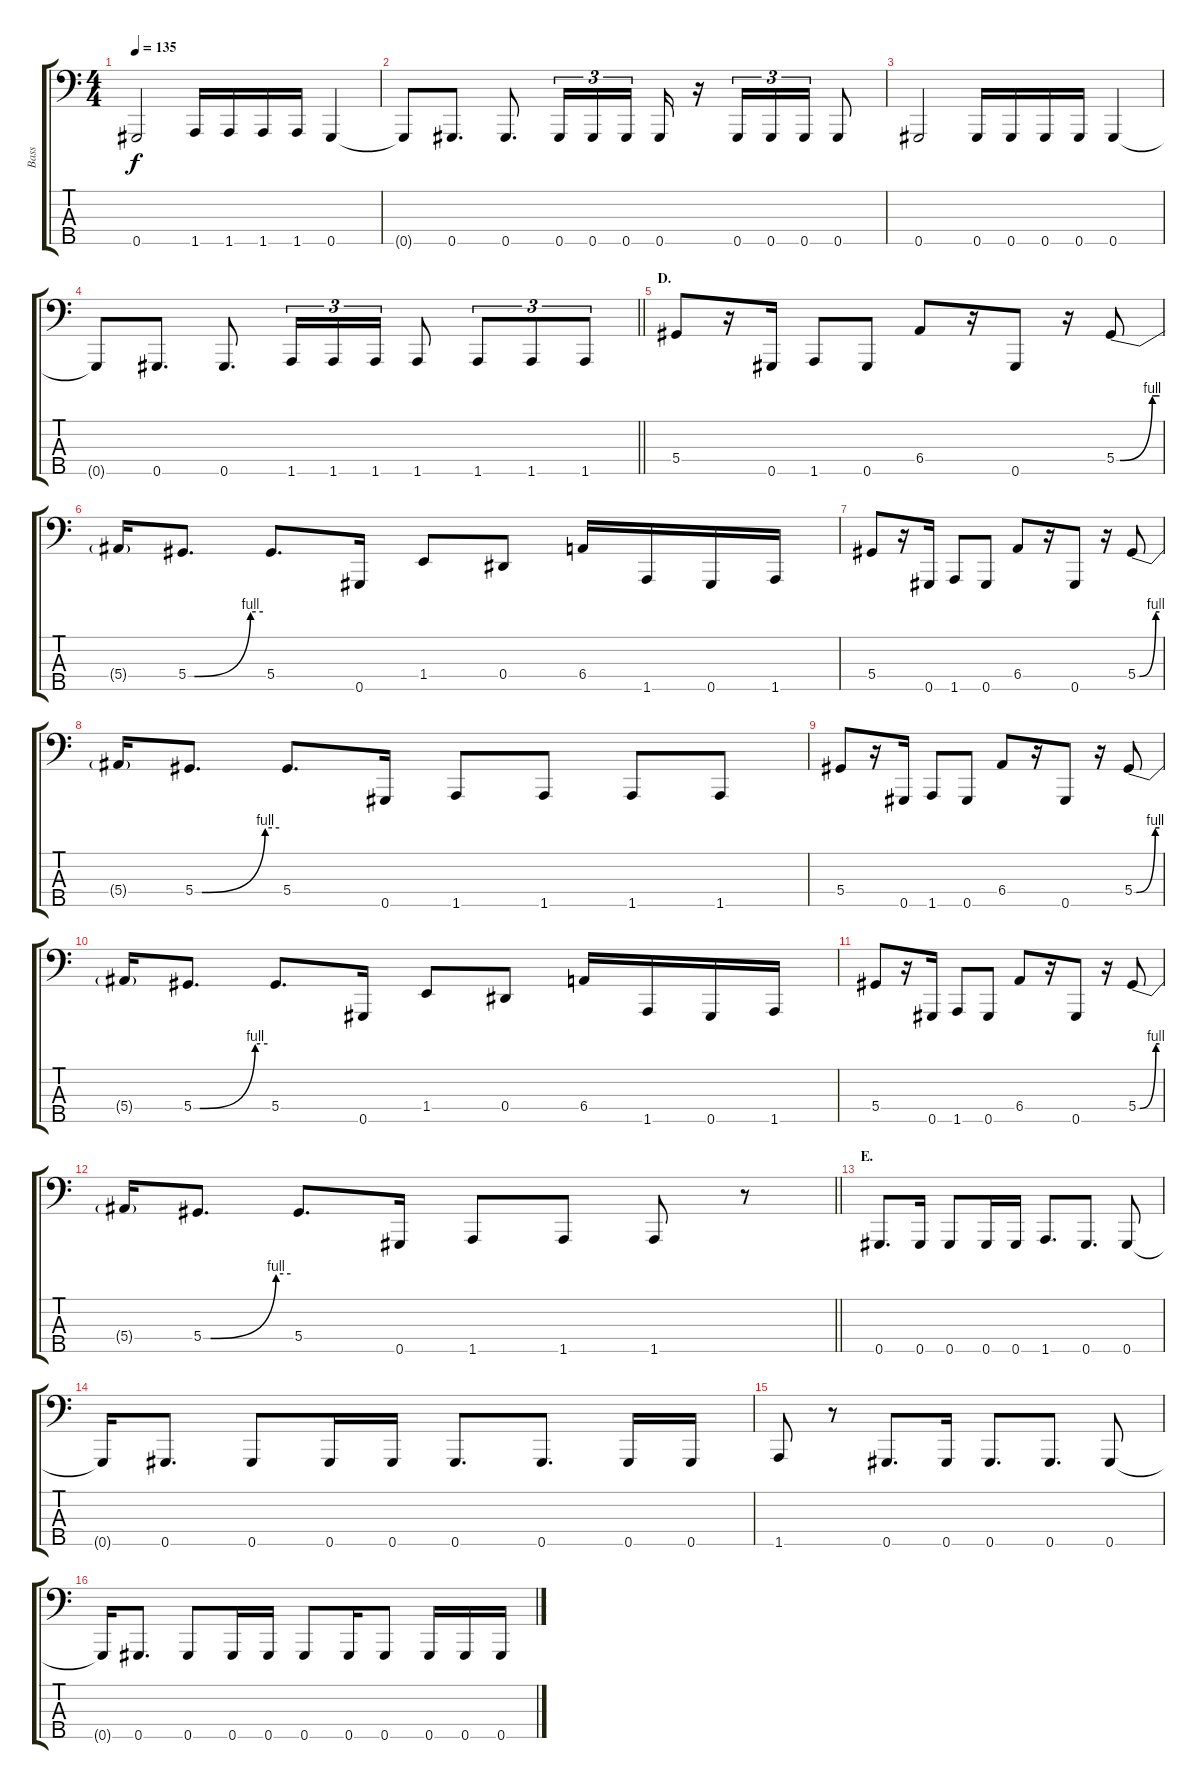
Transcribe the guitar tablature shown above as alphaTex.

\track ("Bass" "Bass") {instrument electricbasspick}
\staff {score tabs}
\tuning (Gb2 Db2 Ab1 Eb1 Ab0) {hide}
\ts (4 4)
\tempo 135
\clef f4
\ks c
0.5.2{dy f} 1.5.16 1.5.16 1.5.16 1.5.16 0.5.4 |
0.5{t}.8 0.5.8{d} 0.5.8{d} 0.5.16{tu (3 2)} 0.5.16{tu (3 2)} 0.5.16{tu (3 2) beam splitsecondary} 0.5.16 r.16 0.5.16{tu (3 2)} 0.5.16{tu (3 2)} 0.5.16{tu (3 2)} 0.5.8 |
0.5.2 0.5.16 0.5.16 0.5.16 0.5.16 0.5.4 |
\barLineRight lightlight
0.5{t}.8 0.5.8{d} 0.5.8{d} 1.5.16{tu (3 2)} 1.5.16{tu (3 2)} 1.5.16{tu (3 2)} 1.5.8 1.5.8{tu (3 2)} 1.5.8{tu (3 2)} 1.5.8{tu (3 2)} |
\section ("" "D.")
5.4.8 r.16 0.5.16 1.5.8 0.5.8 6.4.8 r.16 0.5.8 r.16 5.4{be (custom 0 0 5 0 50 4 60 4)}.8 |
5.4{t}.16 5.4{be (custom 0 0 5 0 50 4 60 4)}.8{d} 5.4.8{d} 0.5.16 1.4.8 0.4.8 6.4.16 1.5.16 0.5.16 1.5.16 |
5.4.8 r.16 0.5.16 1.5.8 0.5.8 6.4.8 r.16 0.5.8 r.16 5.4{be (custom 0 0 5 0 50 4 60 4)}.8 |
5.4{t}.16 5.4{be (custom 0 0 5 0 50 4 60 4)}.8{d} 5.4.8{d} 0.5.16 1.5.8 1.5.8 1.5.8 1.5.8 |
5.4.8 r.16 0.5.16 1.5.8 0.5.8 6.4.8 r.16 0.5.8 r.16 5.4{be (custom 0 0 5 0 50 4 60 4)}.8 |
5.4{t}.16 5.4{be (custom 0 0 5 0 50 4 60 4)}.8{d} 5.4.8{d} 0.5.16 1.4.8 0.4.8 6.4.16 1.5.16 0.5.16 1.5.16 |
5.4.8 r.16 0.5.16 1.5.8 0.5.8 6.4.8 r.16 0.5.8 r.16 5.4{be (custom 0 0 5 0 50 4 60 4)}.8 |
\barLineRight lightlight
5.4{t}.16 5.4{be (custom 0 0 5 0 50 4 60 4)}.8{d} 5.4.8{d} 0.5.16 1.5.8 1.5.8 1.5.8 r.8 |
\section ("" "E.")
0.5.8{d} 0.5.16 0.5.8 0.5.16 0.5.16 1.5.8{d} 0.5.8{d} 0.5.8 |
0.5{t}.16 0.5.8{d} 0.5.8 0.5.16 0.5.16 0.5.8{d} 0.5.8{d} 0.5.16 0.5.16 |
1.5.8 r.8 0.5.8{d} 0.5.16 0.5.8{d} 0.5.8{d} 0.5.8 |
0.5{t}.16 0.5.8{d} 0.5.8 0.5.16 0.5.16 0.5.8 0.5.16 0.5.8 0.5.16 0.5.16 0.5.16
